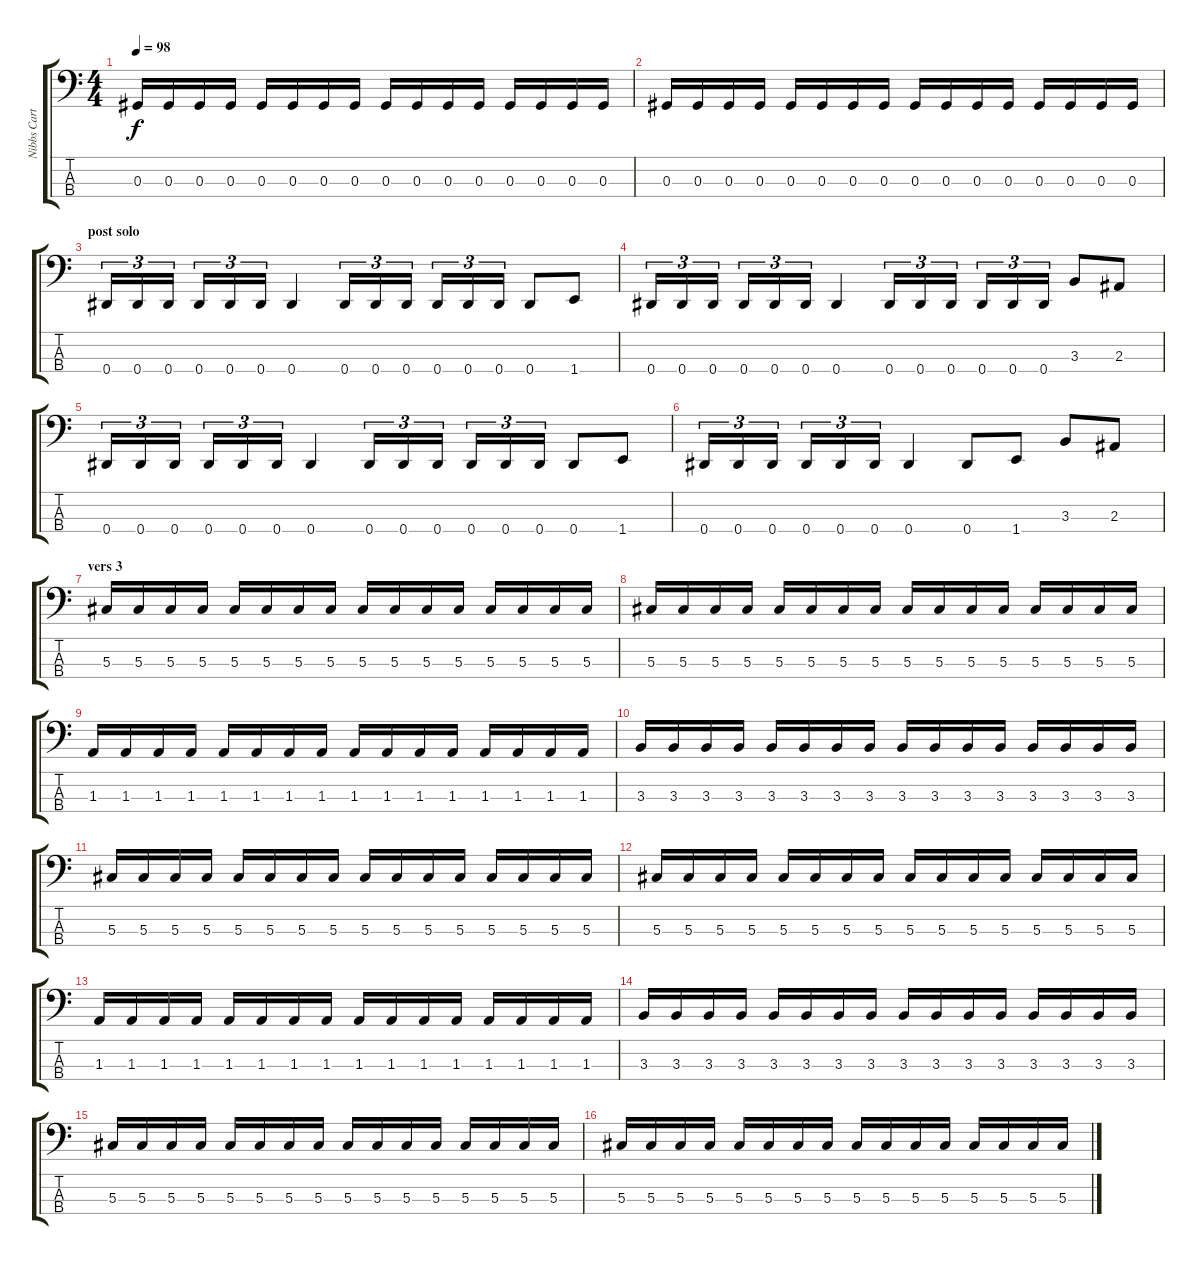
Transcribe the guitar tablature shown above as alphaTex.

\track ("Nibbs Carter" "Nibbs Cart") {instrument electricbassfinger}
\staff {score tabs}
\tuning (Gb2 Db2 Ab1 Eb1) {hide}
\ts (4 4)
\tempo 98
\clef f4
\ks c
0.3.16{dy f} 0.3.16 0.3.16 0.3.16 0.3.16 0.3.16 0.3.16 0.3.16 0.3.16 0.3.16 0.3.16 0.3.16 0.3.16 0.3.16 0.3.16 0.3.16 |
0.3.16 0.3.16 0.3.16 0.3.16 0.3.16 0.3.16 0.3.16 0.3.16 0.3.16 0.3.16 0.3.16 0.3.16 0.3.16 0.3.16 0.3.16 0.3.16 |
\section ("" "post solo")
0.4.16{tu (3 2)} 0.4.16{tu (3 2)} 0.4.16{tu (3 2)} 0.4.16{tu (3 2)} 0.4.16{tu (3 2)} 0.4.16{tu (3 2)} 0.4.4 0.4.16{tu (3 2)} 0.4.16{tu (3 2)} 0.4.16{tu (3 2)} 0.4.16{tu (3 2)} 0.4.16{tu (3 2)} 0.4.16{tu (3 2)} 0.4.8 1.4.8 |
0.4.16{tu (3 2)} 0.4.16{tu (3 2)} 0.4.16{tu (3 2)} 0.4.16{tu (3 2)} 0.4.16{tu (3 2)} 0.4.16{tu (3 2)} 0.4.4 0.4.16{tu (3 2)} 0.4.16{tu (3 2)} 0.4.16{tu (3 2)} 0.4.16{tu (3 2)} 0.4.16{tu (3 2)} 0.4.16{tu (3 2)} 3.3.8 2.3.8 |
0.4.16{tu (3 2)} 0.4.16{tu (3 2)} 0.4.16{tu (3 2)} 0.4.16{tu (3 2)} 0.4.16{tu (3 2)} 0.4.16{tu (3 2)} 0.4.4 0.4.16{tu (3 2)} 0.4.16{tu (3 2)} 0.4.16{tu (3 2)} 0.4.16{tu (3 2)} 0.4.16{tu (3 2)} 0.4.16{tu (3 2)} 0.4.8 1.4.8 |
0.4.16{tu (3 2)} 0.4.16{tu (3 2)} 0.4.16{tu (3 2)} 0.4.16{tu (3 2)} 0.4.16{tu (3 2)} 0.4.16{tu (3 2)} 0.4.4 0.4.8 1.4.8 3.3.8 2.3.8 |
\section ("" "vers 3")
5.3.16 5.3.16 5.3.16 5.3.16 5.3.16 5.3.16 5.3.16 5.3.16 5.3.16 5.3.16 5.3.16 5.3.16 5.3.16 5.3.16 5.3.16 5.3.16 |
5.3.16 5.3.16 5.3.16 5.3.16 5.3.16 5.3.16 5.3.16 5.3.16 5.3.16 5.3.16 5.3.16 5.3.16 5.3.16 5.3.16 5.3.16 5.3.16 |
1.3.16 1.3.16 1.3.16 1.3.16 1.3.16 1.3.16 1.3.16 1.3.16 1.3.16 1.3.16 1.3.16 1.3.16 1.3.16 1.3.16 1.3.16 1.3.16 |
3.3.16 3.3.16 3.3.16 3.3.16 3.3.16 3.3.16 3.3.16 3.3.16 3.3.16 3.3.16 3.3.16 3.3.16 3.3.16 3.3.16 3.3.16 3.3.16 |
5.3.16 5.3.16 5.3.16 5.3.16 5.3.16 5.3.16 5.3.16 5.3.16 5.3.16 5.3.16 5.3.16 5.3.16 5.3.16 5.3.16 5.3.16 5.3.16 |
5.3.16 5.3.16 5.3.16 5.3.16 5.3.16 5.3.16 5.3.16 5.3.16 5.3.16 5.3.16 5.3.16 5.3.16 5.3.16 5.3.16 5.3.16 5.3.16 |
1.3.16 1.3.16 1.3.16 1.3.16 1.3.16 1.3.16 1.3.16 1.3.16 1.3.16 1.3.16 1.3.16 1.3.16 1.3.16 1.3.16 1.3.16 1.3.16 |
3.3.16 3.3.16 3.3.16 3.3.16 3.3.16 3.3.16 3.3.16 3.3.16 3.3.16 3.3.16 3.3.16 3.3.16 3.3.16 3.3.16 3.3.16 3.3.16 |
5.3.16 5.3.16 5.3.16 5.3.16 5.3.16 5.3.16 5.3.16 5.3.16 5.3.16 5.3.16 5.3.16 5.3.16 5.3.16 5.3.16 5.3.16 5.3.16 |
5.3.16 5.3.16 5.3.16 5.3.16 5.3.16 5.3.16 5.3.16 5.3.16 5.3.16 5.3.16 5.3.16 5.3.16 5.3.16 5.3.16 5.3.16 5.3.16
